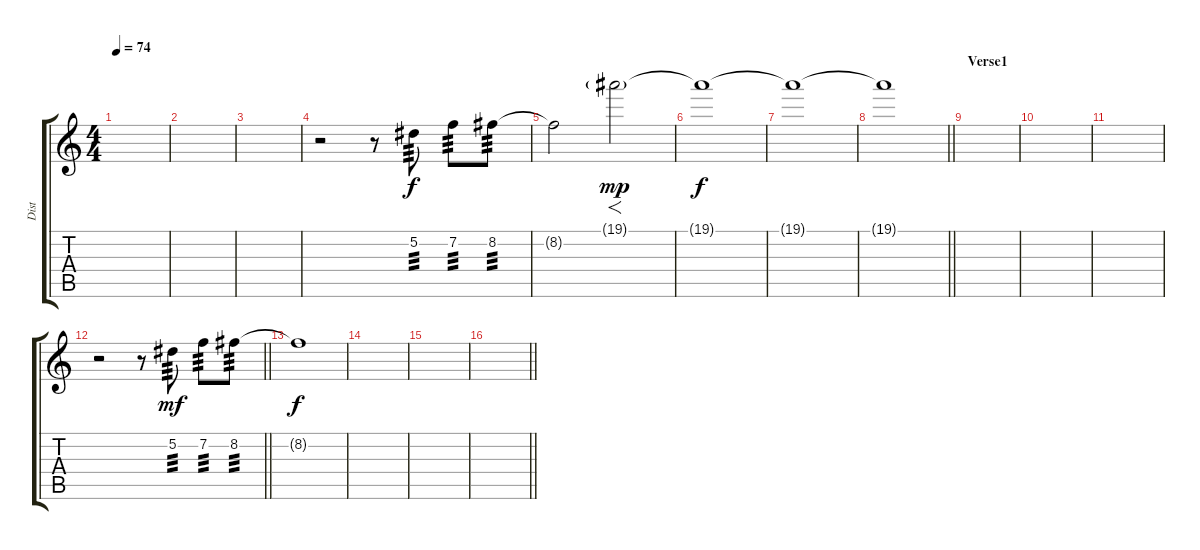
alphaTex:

\track ("Dist" "Dist") {instrument overdrivenguitar}
\staff {score tabs}
\tuning (Eb4 Bb3 Gb3 Db3 Ab2 Eb2) {hide}
\ts (4 4)
\tempo 74
\clef g2
\ks c
|
|
|
r.2 r.8 5.2.8{tp 3} 7.2.8{tp 3} 8.2.8{tp 3} |
8.2{t}.2{volume 6} 19.1{g}.2{f dy mp volume 13} |
19.1{t}.1{dy f} |
19.1{t}.1 |
\barLineRight lightlight
19.1{t}.1 |
\section ("" "Verse1")
|
|
|
\barLineRight lightlight
r.2 r.8 5.2.8{tp 3 dy mf} 7.2.8{tp 3} 8.2.8{tp 3} |
8.2{t}.1{dy f volume 4} |
|
|
\barLineRight lightlight
